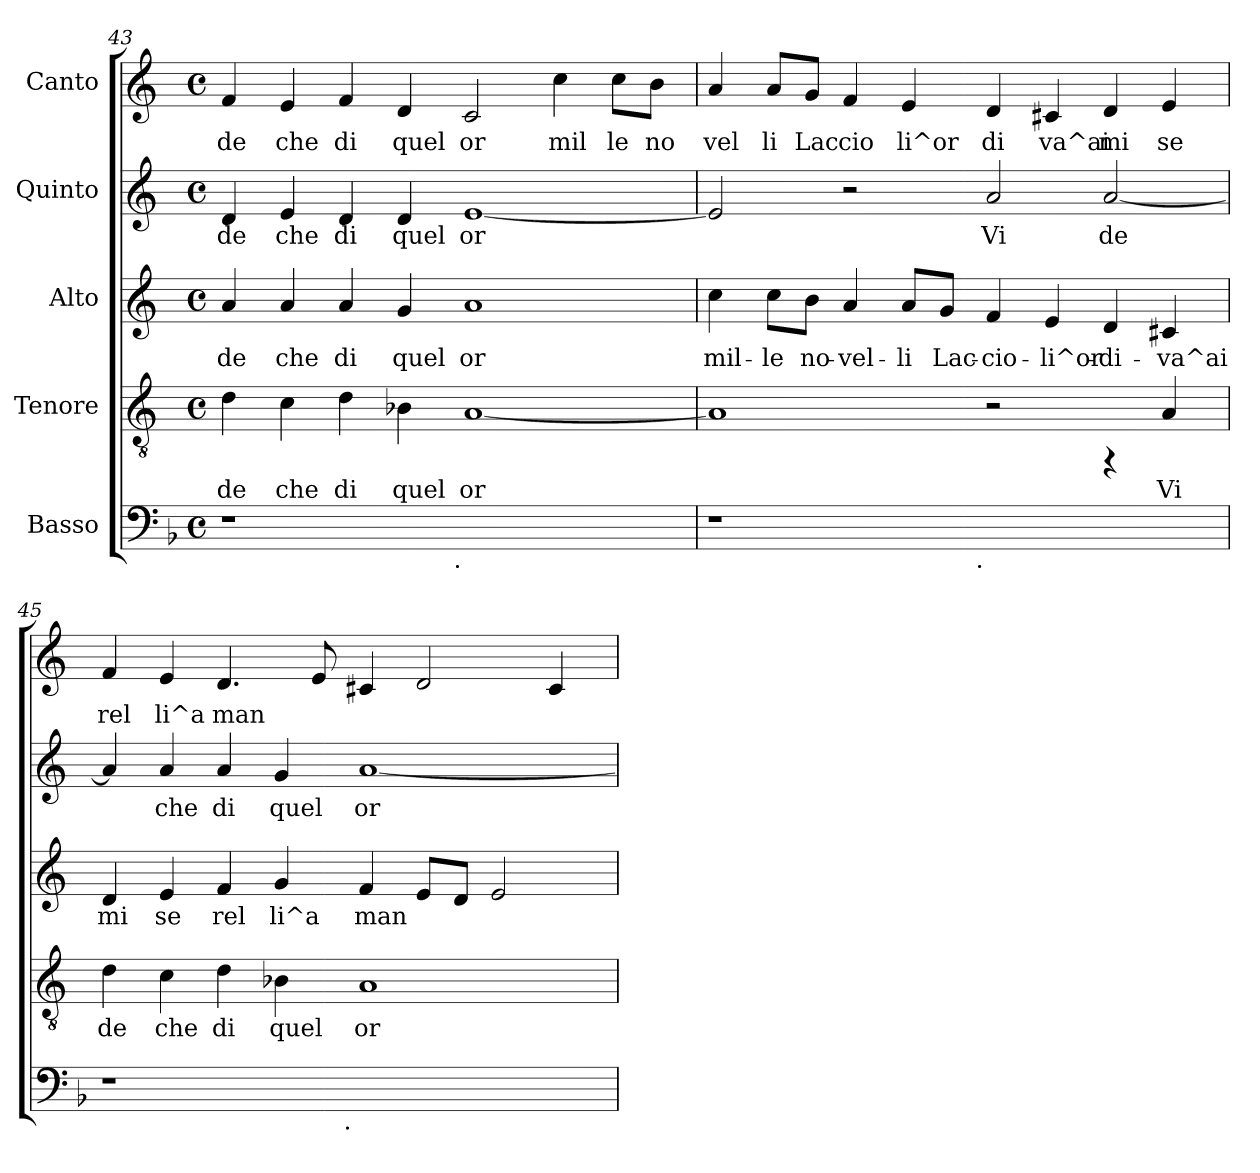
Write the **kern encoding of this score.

**kern	**kern	**text	**kern	**text	**kern	**text	**kern	**text
*part5	*part4	*part4	*part3	*part3	*part2	*part2	*part1	*part1
*staff5	*staff4	*staff4	*staff3	*staff3	*staff2	*staff2	*staff1	*staff1
*I"Basso	*I"Tenore	*	*I"Alto	*	*I"Quinto	*	*I"Canto	*
*clefF4	*clefGv2	*	*clefG2	*	*clefG2	*	*clefG2	*
*	*ITrd-3c-5	*	*ITrd-3c-5	*	*ITrd-3c-5	*	*ITrd-3c-5	*
*k[b-]	*k[b-]	*	*k[b-]	*	*k[b-]	*	*k[b-]	*
*F:	*F:	*	*F:	*	*F:	*	*F:	*
*M4/4	*M4/4	*	*M4/4	*	*M4/4	*	*M4/4	*
*met(c)	*met(c)	*	*met(c)	*	*met(c)	*	*met(c)	*
=43	=43	=43	=43	=43	=43	=43	=43	=43
!LO:TX:b:t=by Allen Garvin (aurvondel@gmail.com)	!	!	!	!	!	!	!	!
!	!	!LO:LY:b:cj	!	!LO:LY:b:cj	!	!LO:LY:b:cj	!	!LO:LY:b:cj
*^	*	*	*	*	*	*	*	*
1r	2ryy	4g\	de	4dd/	-de	4g/	de	4b-/	de
!	!	!	!LO:LY:b:cj	!	!LO:LY:b:cj	!	!LO:LY:b:cj	!	!LO:LY:b:cj
.	.	4f\	che	4dd/	che	4a/	che	4a/	che
!	!	!	!LO:LY:b:cj	!	!LO:LY:b:cj	!	!LO:LY:b:cj	!	!LO:LY:b:cj
.	4ryy	4g\	di	4dd/	di	4g/	di	4b-/	di
!	!	!	!LO:LY:b:cj	!	!LO:LY:b:cj	!	!LO:LY:b:cj	!	!LO:LY:b:cj
.	8...ryy	4e-X\	quel	4cc/	quel	4g/	quel	4g/	quel
!	!LO:TX:b:t=.	!	!	!	!	!	!	!	!
.	1ryy	.	.	.	.	.	.	.	.
!	!	!	!LO:LY:b:cj	!	!LO:LY:b:cj	!	!LO:LY:b:cj	!	!LO:LY:b:cj
1ryy	.	[<1d	or	1dd	or	[<1a	or	2f/	or
!	!	!	!	!	!	!	!	!	!LO:LY:b:cj
.	.	.	.	.	.	.	.	4ff\	mil
!	!	!	!	!	!	!	!	!	!LO:LY:b:cj
.	.	.	.	.	.	.	.	8ff\L	le
!	!	!	!	!	!	!	!	!	!LO:LY:b:cj
.	.	.	.	.	.	.	.	8ee\J	no
.	64ryy	.	.	.	.	.	.	.	.
=44	=44	=44	=44	=44	=44	=44	=44	=44	=44
!	!	!	!LO:LY:b:cj	!	!LO:LY:b:cj	!	!LO:LY:b:cj	!	!LO:LY:b:cj
1r	2ryy	1d]	.	4ff\	mil-	2a/]	.	4dd/	vel
!	!	!	!	!	!LO:LY:b:cj	!	!	!	!LO:LY:b:cj
.	.	.	.	8ff\L	-le	.	.	8dd/L	li
!	!	!	!	!	!LO:LY:b:cj	!	!	!	!LO:LY:b:cj
.	.	.	.	8ee\J	no-	.	.	8cc/J	Lac
!	!	!	!	!	!LO:LY:b:cj	!	!	!	!LO:LY:b:cj
.	4ryy	.	.	4dd/	-vel-	2r	.	4b-/	cio
!	!	!	!	!	!LO:LY:b:cj	!	!	!	!LO:LY:b:cj
.	8...ryy	.	.	8dd/L	-li	.	.	4a/	li^or
!	!	!	!	!	!LO:LY:b:cj	!	!	!	!
.	.	.	.	8cc/J	Lac-	.	.	.	.
!	!LO:TX:b:t=.	!	!	!	!	!	!	!	!
.	1ryy	.	.	.	.	.	.	.	.
!	!	!	!	!	!LO:LY:b:cj	!	!LO:LY:b:cj	!	!LO:LY:b:cj
1ryy	.	2r	.	4b-/	-cio-	2dd/	Vi	4g/	di
!	!	!	!	!	!LO:LY:b:cj	!	!	!	!LO:LY:b:cj
.	.	.	.	4a/	-li^or-	.	.	4f#X/	va^ai
!	!	!	!	!	!LO:LY:b:cj	!	!LO:LY:b:cj	!	!LO:LY:b:cj
.	.	4rFF	.	4g/	-di-	[>2dd/	de	4g/	mi
!	!	!	!LO:LY:b:cj	!	!LO:LY:b:cj	!	!	!	!LO:LY:b:cj
.	.	4d/	Vi	4f#X/	-va^ai	.	.	4a/	se
.	64ryy	.	.	.	.	.	.	.	.
!!LO:PB:g=z
=45	=45	=45	=45	=45	=45	=45	=45	=45	=45
!	!	!	!LO:LY:b:cj	!	!LO:LY:b:cj	!	!LO:LY:b:cj	!	!LO:LY:b:cj
1r	2ryy	4g\	de	4g/	mi	4dd/]	.	4b-/	rel
!	!	!	!LO:LY:b:cj	!	!LO:LY:b:cj	!	!LO:LY:b:cj	!	!LO:LY:b:cj
.	.	4f\	che	4a/	se	4dd/	che	4a/	li^a
!	!	!	!LO:LY:b:cj	!	!LO:LY:b:cj	!	!LO:LY:b:cj	!	!LO:LY:b:cj
.	4...ryy	4g\	di	4b-/	rel	4dd/	di	4.g/	man
!	!	!	!LO:LY:b:cj	!	!LO:LY:b:cj	!	!LO:LY:b:cj	!	!
.	.	4e-X\	quel	4cc/	li^a	4cc/	quel	.	.
!	!	!	!	!	!	!	!	!	!LO:LY:b:cj
.	.	.	.	.	.	.	.	8a/	.
!	!LO:TX:b:t=.	!	!	!	!	!	!	!	!
.	1ryy	.	.	.	.	.	.	.	.
!	!	!	!LO:LY:b:cj	!	!LO:LY:b:cj	!	!LO:LY:b:cj	!	!LO:LY:b:cj
1ryy	.	1d	or	4b-/	man	[<1dd	or	4f#X/	.
!	!	!	!	!	!LO:LY:b:cj	!	!	!	!LO:LY:b:cj
.	.	.	.	8a/L	.	.	.	2g/	.
!	!	!	!	!	!LO:LY:b:cj	!	!	!	!
.	.	.	.	8g/J	.	.	.	.	.
!	!	!	!	!	!LO:LY:b:cj	!	!	!	!
.	.	.	.	2a/	.	.	.	.	.
!	!	!	!	!	!	!	!	!	!LO:LY:b:cj
.	.	.	.	.	.	.	.	4f#/	.
.	32ryy	.	.	.	.	.	.	.	.
*v	*v	*	*	*	*	*	*	*	*
=	=	=	=	=	=	=	=	=
*-	*-	*-	*-	*-	*-	*-	*-	*-
